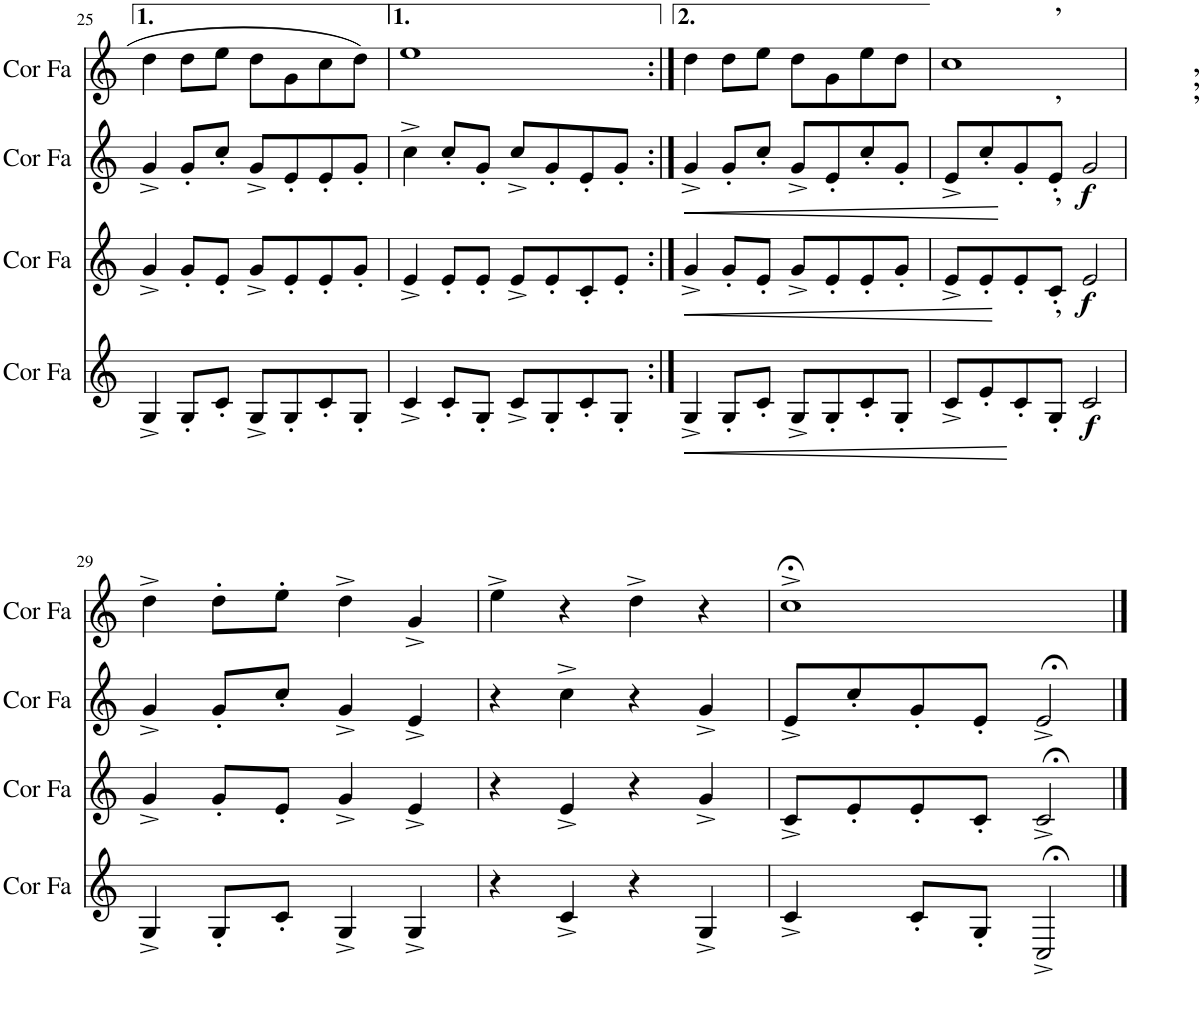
**kern	**dynam	**kern	**dynam	**kern	**dynam	**kern
*part4	*part4	*part3	*part3	*part2	*part2	*part1
*staff4	*staff4	*staff3	*staff3	*staff2	*staff2	*staff1
*I"Cor en Fa	*	*I"Cor en Fa	*	*I"Cor en Fa	*	*I"Cor en Fa
*I'Cor Fa	*	*I'Cor Fa	*	*I'Cor Fa	*	*I'Cor Fa
!!LO:PB:g=z
*clefG2	*	*clefG2	*	*clefG2	*	*clefG2
*Trd4c7	*	*Trd4c7	*	*Trd4c7	*	*Trd4c7
*k[]	*	*k[]	*	*k[]	*	*k[]
*M4/4	*	*M4/4	*	*M4/4	*	*M4/4
=25	=25	=25	=25	=25	=25	=25
4G^/	.	4g^/	.	4g^/	.	4dd\
8G'/L	.	8g'/L	.	8g'/L	.	8dd\L
8c'/J	.	8e'/J	.	8cc'/J	.	8ee\J
8G^/L	.	8g^/L	.	8g^/L	.	8dd\L
8G'/	.	8e'/	.	8e'/	.	8g\
8c'/	.	8e'/	.	8e'/	.	8cc\
8G'/J	.	8g'/J	.	8g'/J	.	8dd\J
=26	=26	=26	=26	=26	=26	=26
4c^/	.	4e^/	.	4cc^\	.	1ee
8c'/L	.	8e'/L	.	8cc'/L	.	.
8G'/J	.	8e'/J	.	8g'/J	.	.
8c^/L	.	8e^/L	.	8cc^/L	.	.
8G'/	.	8e'/	.	8g'/	.	.
8c'/	.	8c'/	.	8e'/	.	.
8G'/J	.	8e'/J	.	8g'/J	.	.
=27:|!	=27:|!	=27:|!	=27:|!	=27:|!	=27:|!	=27:|!
!	!LO:HP:b	!	!LO:HP:b	!	!LO:HP:b	!
4G^/	<	4g^/	<	4g^/	<	4dd\
8G'/L	.	8g'/L	.	8g'/L	.	8dd\L
8c'/J	.	8e'/J	.	8cc'/J	.	8ee\J
8G^/L	.	8g^/L	.	8g^/L	.	8dd\L
8G'/	.	8e'/	.	8e'/	.	8g\
8c'/	.	8e'/	.	8cc'/	.	8ee\
8G'/J	.	8g'/J	.	8g'/J	.	8dd\J
.	[	.	[	.	[	.
=28	=28	=28	=28	=28	=28	=28
!	!	!	!	!	!	!LO:TX:a:t=,
!	!	!	!	!LO:TX:a:t=,	!	!
!	!	!LO:TX:a:t=,	!	!	!	!
!LO:TX:a:t=,	!	!	!	!	!	!
8c^/L	.	8e^/L	.	8e^/L	.	1cc
8e'/	.	8e'/	.	8cc'/	.	.
8c'/	.	8e'/	.	8g'/	.	.
8G'/J	.	8c'/J	.	8e'/J	.	.
!	!	!	!	!LO:TX:a:t=,	!	!
!	!	!	!	!LO:TX:a:t=,	!	!
!	!	!	!	!LO:TX:a:t=,	!	!
!	!LO:DY:b	!	!LO:DY:b	!	!LO:DY:b	!
2c/	f	2e/	f	2g/	f	.
!!LO:LB:g=z
=29	=29	=29	=29	=29	=29	=29
4G^/	.	4g^/	.	4g^/	.	4dd^\
8G'/L	.	8g'/L	.	8g'/L	.	8dd'\L
8c'/J	.	8e'/J	.	8cc'/J	.	8ee'\J
4G^/	.	4g^/	.	4g^/	.	4dd^\
4G^/	.	4e^/	.	4e^/	.	4g^/
=30	=30	=30	=30	=30	=30	=30
4r	.	4r	.	4r	.	4ee^\
4c^/	.	4e^/	.	4cc^\	.	4r
4r	.	4r	.	4r	.	4dd^\
4G^/	.	4g^/	.	4g^/	.	4r
=31	=31	=31	=31	=31	=31	=31
4c^/	.	8c^/L	.	8e^/L	.	1cc;<^
.	.	8e'/	.	8cc'/	.	.
8c'/L	.	8e'/	.	8g'/	.	.
8G'/J	.	8c'/J	.	8e'/J	.	.
2C;<^/	.	2c;<^/	.	2e;<^/	.	.
==	==	==	==	==	==	==
*-	*-	*-	*-	*-	*-	*-
